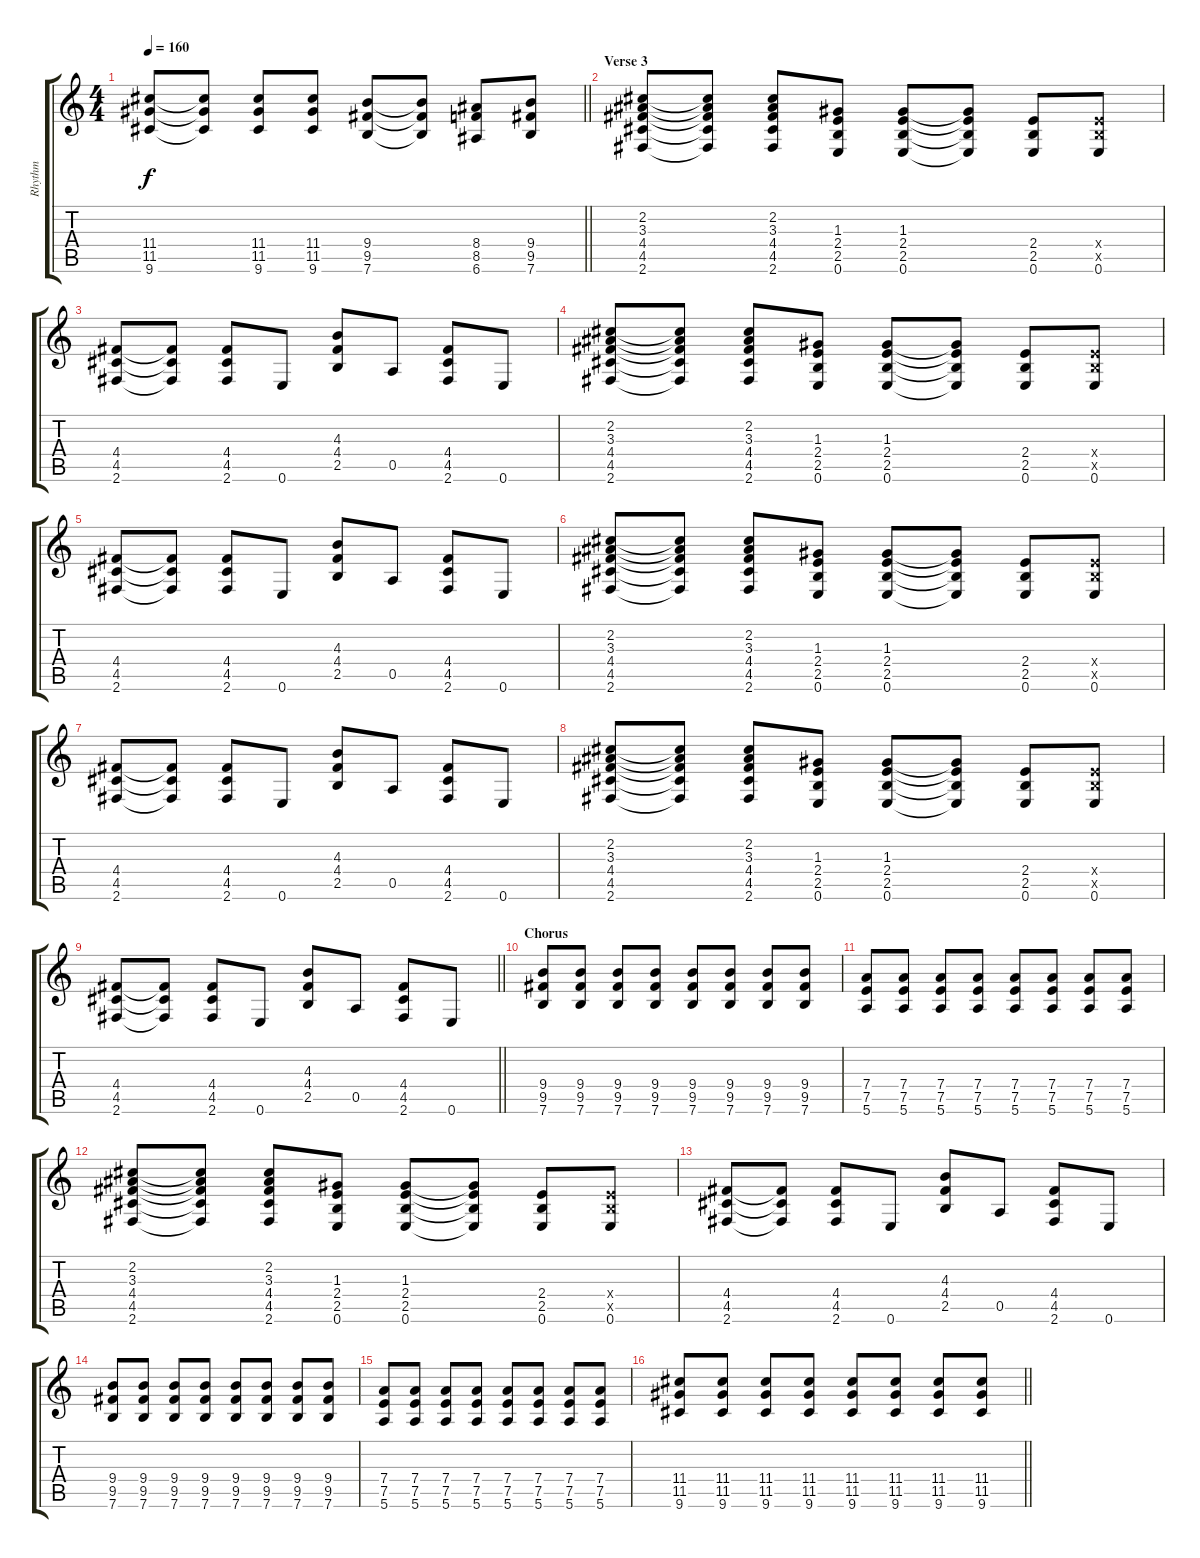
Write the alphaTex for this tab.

\track ("Rhythm" "Rhythm") {instrument distortionguitar}
\staff {score tabs}
\tuning (E4 B3 G3 D3 A2 E2) {hide}
\ts (4 4)
\tempo 160
\clef g2
\barLineRight lightlight
\ks c
(11.4 11.5 9.6).8{dy f} (11.4{t} 11.5{t} 9.6{t}).8 (11.4 11.5 9.6).8 (11.4 11.5 9.6).8 (9.4 9.5 7.6).8 (9.4{t} 9.5{t} 7.6{t}).8 (8.4 8.5 6.6).8 (9.4 9.5 7.6).8 |
\section ("" "Verse 3")
(2.2 3.3 4.4 4.5 2.6).8 (2.2{t} 3.3{t} 4.4{t} 4.5{t} 2.6{t}).8 (2.2 3.3 4.4 4.5 2.6).8 (1.3 2.4 2.5 0.6).8 (1.3 2.4 2.5 0.6).8 (1.3{t} 2.4{t} 2.5{t} 0.6{t}).8 (2.4 2.5 0.6).8 (2.4{x} 2.5{x} 0.6).8 |
(4.4 4.5 2.6).8 (4.4{t} 4.5{t} 2.6{t}).8 (4.4 4.5 2.6).8 0.6.8 (4.3 4.4 2.5).8 0.5.8 (4.4 4.5 2.6).8 0.6.8 |
(2.2 3.3 4.4 4.5 2.6).8 (2.2{t} 3.3{t} 4.4{t} 4.5{t} 2.6{t}).8 (2.2 3.3 4.4 4.5 2.6).8 (1.3 2.4 2.5 0.6).8 (1.3 2.4 2.5 0.6).8 (1.3{t} 2.4{t} 2.5{t} 0.6{t}).8 (2.4 2.5 0.6).8 (2.4{x} 2.5{x} 0.6).8 |
(4.4 4.5 2.6).8 (4.4{t} 4.5{t} 2.6{t}).8 (4.4 4.5 2.6).8 0.6.8 (4.3 4.4 2.5).8 0.5.8 (4.4 4.5 2.6).8 0.6.8 |
(2.2 3.3 4.4 4.5 2.6).8 (2.2{t} 3.3{t} 4.4{t} 4.5{t} 2.6{t}).8 (2.2 3.3 4.4 4.5 2.6).8 (1.3 2.4 2.5 0.6).8 (1.3 2.4 2.5 0.6).8 (1.3{t} 2.4{t} 2.5{t} 0.6{t}).8 (2.4 2.5 0.6).8 (2.4{x} 2.5{x} 0.6).8 |
(4.4 4.5 2.6).8 (4.4{t} 4.5{t} 2.6{t}).8 (4.4 4.5 2.6).8 0.6.8 (4.3 4.4 2.5).8 0.5.8 (4.4 4.5 2.6).8 0.6.8 |
(2.2 3.3 4.4 4.5 2.6).8 (2.2{t} 3.3{t} 4.4{t} 4.5{t} 2.6{t}).8 (2.2 3.3 4.4 4.5 2.6).8 (1.3 2.4 2.5 0.6).8 (1.3 2.4 2.5 0.6).8 (1.3{t} 2.4{t} 2.5{t} 0.6{t}).8 (2.4 2.5 0.6).8 (2.4{x} 2.5{x} 0.6).8 |
\barLineRight lightlight
(4.4 4.5 2.6).8 (4.4{t} 4.5{t} 2.6{t}).8 (4.4 4.5 2.6).8 0.6.8 (4.3 4.4 2.5).8 0.5.8 (4.4 4.5 2.6).8 0.6.8 |
\section ("" "Chorus")
(9.4 9.5 7.6).8 (9.4 9.5 7.6).8 (9.4 9.5 7.6).8 (9.4 9.5 7.6).8 (9.4 9.5 7.6).8 (9.4 9.5 7.6).8 (9.4 9.5 7.6).8 (9.4 9.5 7.6).8 |
(7.4 7.5 5.6).8 (7.4 7.5 5.6).8 (7.4 7.5 5.6).8 (7.4 7.5 5.6).8 (7.4 7.5 5.6).8 (7.4 7.5 5.6).8 (7.4 7.5 5.6).8 (7.4 7.5 5.6).8 |
(2.2 3.3 4.4 4.5 2.6).8 (2.2{t} 3.3{t} 4.4{t} 4.5{t} 2.6{t}).8 (2.2 3.3 4.4 4.5 2.6).8 (1.3 2.4 2.5 0.6).8 (1.3 2.4 2.5 0.6).8 (1.3{t} 2.4{t} 2.5{t} 0.6{t}).8 (2.4 2.5 0.6).8 (2.4{x} 2.5{x} 0.6).8 |
(4.4 4.5 2.6).8 (4.4{t} 4.5{t} 2.6{t}).8 (4.4 4.5 2.6).8 0.6.8 (4.3 4.4 2.5).8 0.5.8 (4.4 4.5 2.6).8 0.6.8 |
(9.4 9.5 7.6).8 (9.4 9.5 7.6).8 (9.4 9.5 7.6).8 (9.4 9.5 7.6).8 (9.4 9.5 7.6).8 (9.4 9.5 7.6).8 (9.4 9.5 7.6).8 (9.4 9.5 7.6).8 |
(7.4 7.5 5.6).8 (7.4 7.5 5.6).8 (7.4 7.5 5.6).8 (7.4 7.5 5.6).8 (7.4 7.5 5.6).8 (7.4 7.5 5.6).8 (7.4 7.5 5.6).8 (7.4 7.5 5.6).8 |
\barLineRight lightlight
(11.4 11.5 9.6).8 (11.4 11.5 9.6).8 (11.4 11.5 9.6).8 (11.4 11.5 9.6).8 (11.4 11.5 9.6).8 (11.4 11.5 9.6).8 (11.4 11.5 9.6).8 (11.4 11.5 9.6).8
